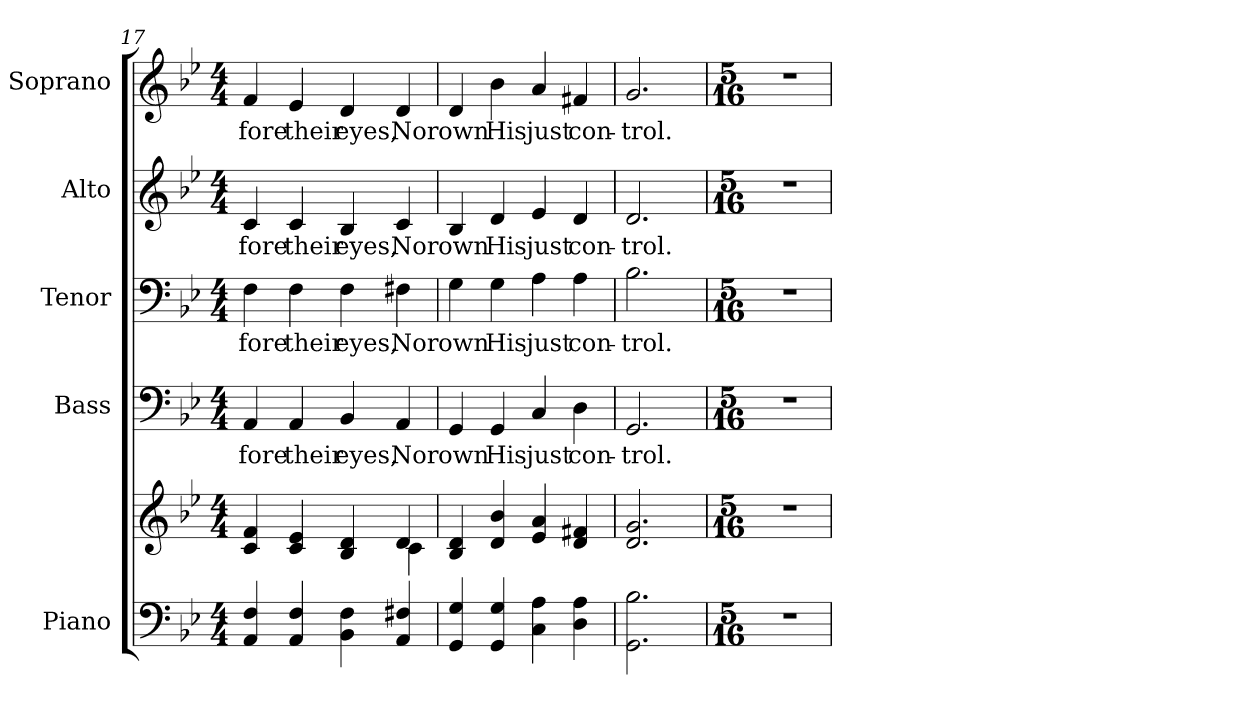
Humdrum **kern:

**kern	**kern	**kern	**text	**kern	**text	**kern	**text	**kern	**text
*part5	*part5	*part4	*part4	*part3	*part3	*part2	*part2	*part1	*part1
*staff6	*staff5	*staff4	*staff4	*staff3	*staff3	*staff2	*staff2	*staff1	*staff1
*I"Piano	*	*I"Bass	*	*I"Tenor	*	*I"Alto	*	*I"Soprano	*
*I'Pno.	*	*I'B.	*	*I'T.	*	*I'A.	*	*I'S.	*
*clefF4	*clefG2	*clefF4	*	*clefF4	*	*clefG2	*	*clefG2	*
*k[b-e-]	*k[b-e-]	*k[b-e-]	*	*k[b-e-]	*	*k[b-e-]	*	*k[b-e-]	*
*B-:	*B-:	*B-:	*	*B-:	*	*B-:	*	*B-:	*
*M4/4	*M4/4	*M4/4	*	*M4/4	*	*M4/4	*	*M4/4	*
=17	=17	=17	=17	=17	=17	=17	=17	=17	=17
*	*^	*	*	*	*	*	*	*	*
!	!	!	!	!LO:LY:b:color=#000000	!	!	!	!	!	!
!	!	!	!	!	!	!LO:LY:b:color=#000000	!	!	!	!
!	!	!	!	!	!	!	!	!LO:LY:b:color=#000000	!	!
!	!	!	!	!	!	!	!	!	!	!LO:LY:b:color=#000000
4AAi/ 4Fi	4ci/ 4fi	2ryy	4AAi/	-fore	4Fi\	-fore	4ci/	-fore	4fi/	-fore
!	!	!	!	!LO:LY:b:color=#000000	!	!	!	!	!	!
!	!	!	!	!	!	!LO:LY:b:color=#000000	!	!	!	!
!	!	!	!	!	!	!	!	!LO:LY:b:color=#000000	!	!
!	!	!	!	!	!	!	!	!	!	!LO:LY:b:color=#000000
4AAi/ 4Fi	4ci/ 4e-i	.	4AAi/	their	4Fi\	their	4ci/	their	4e-i/	their
!	!	!	!	!LO:LY:b:color=#000000	!	!	!	!	!	!
!	!	!	!	!	!	!LO:LY:b:color=#000000	!	!	!	!
!	!	!	!	!	!	!	!	!LO:LY:b:color=#000000	!	!
!	!	!	!	!	!	!	!	!	!	!LO:LY:b:color=#000000
4BB-i\ 4Fi	4B-i/ 4di	4ryy	4BB-i/	eyes,	4Fi\	eyes,	4B-i/	eyes,	4di/	eyes,
!	!	!	!	!LO:LY:b:color=#000000	!	!	!	!	!	!
!	!	!	!	!	!	!LO:LY:b:color=#000000	!	!	!	!
!	!	!	!	!	!	!	!	!LO:LY:b:color=#000000	!	!
!	!	!	!	!	!	!	!	!	!	!LO:LY:b:color=#000000
4AAi/ 4F#Xi	4di/	4ci\	4AAi/	Nor	4F#Xi\	Nor	4ci/	Nor	4di/	Nor
*	*v	*v	*	*	*	*	*	*	*	*
=18	=18	=18	=18	=18	=18	=18	=18	=18	=18
*	*^	*	*	*	*	*	*	*	*
!	!	!	!	!LO:LY:b:color=#000000	!	!	!	!	!	!
*	*v	*v	*	*	*	*	*	*	*	*
*	*^	*	*	*	*	*	*	*	*
!	!	!	!	!	!	!LO:LY:b:color=#000000	!	!	!	!
*	*v	*v	*	*	*	*	*	*	*	*
*	*^	*	*	*	*	*	*	*	*
!	!	!	!	!	!	!	!	!LO:LY:b:color=#000000	!	!
*	*v	*v	*	*	*	*	*	*	*	*
*	*^	*	*	*	*	*	*	*	*
!	!	!	!	!	!	!	!	!	!	!LO:LY:b:color=#000000
*	*v	*v	*	*	*	*	*	*	*	*
4GGi/ 4Gi	4B-i/ 4di	4GGi/	own	4Gi\	own	4B-i/	own	4di/	own
!	!	!	!LO:LY:b:color=#000000	!	!	!	!	!	!
!	!	!	!	!	!LO:LY:b:color=#000000	!	!	!	!
!	!	!	!	!	!	!	!LO:LY:b:color=#000000	!	!
!	!	!	!	!	!	!	!	!	!LO:LY:b:color=#000000
4GGi/ 4Gi	4di/ 4b-i	4GGi/	His	4Gi\	His	4di/	His	4b-i\	His
!	!	!	!LO:LY:b:color=#000000	!	!	!	!	!	!
!	!	!	!	!	!LO:LY:b:color=#000000	!	!	!	!
!	!	!	!	!	!	!	!LO:LY:b:color=#000000	!	!
!	!	!	!	!	!	!	!	!	!LO:LY:b:color=#000000
4Ci\ 4Ai	4e-i/ 4ai	4Ci/	just	4Ai\	just	4e-i/	just	4ai/	just
!	!	!	!LO:LY:b:color=#000000	!	!	!	!	!	!
!	!	!	!	!	!LO:LY:b:color=#000000	!	!	!	!
!	!	!	!	!	!	!	!LO:LY:b:color=#000000	!	!
!	!	!	!	!	!	!	!	!	!LO:LY:b:color=#000000
4Di\ 4Ai	4di/ 4f#Xi	4Di\	con-	4Ai\	con-	4di/	con-	4f#Xi/	con-
=19	=19	=19	=19	=19	=19	=19	=19	=19	=19
!	!	!	!LO:LY:b:color=#000000	!	!	!	!	!	!
!	!	!	!	!	!LO:LY:b:color=#000000	!	!	!	!
!	!	!	!	!	!	!	!LO:LY:b:color=#000000	!	!
!	!	!	!	!	!	!	!	!	!LO:LY:b:color=#000000
2.GGi\ 2.B-i	2.di/ 2.gi	2.GGi/	-trol.	2.B-i\	-trol.	2.di/	-trol.	2.gi/	-trol.
=20	=20	=20	=20	=20	=20	=20	=20	=20	=20
*M5/16	*M5/16	*M5/16	*	*M5/16	*	*M5/16	*	*M5/16	*
!LO:N:vis=1	!LO:N:vis=1	!LO:N:vis=1	!	!LO:N:vis=1	!	!LO:N:vis=1	!	!LO:N:vis=1	!
16%5r	16%5r	16%5r	.	16%5r	.	16%5r	.	16%5r	.
=	=	=	=	=	=	=	=	=	=
*-	*-	*-	*-	*-	*-	*-	*-	*-	*-
